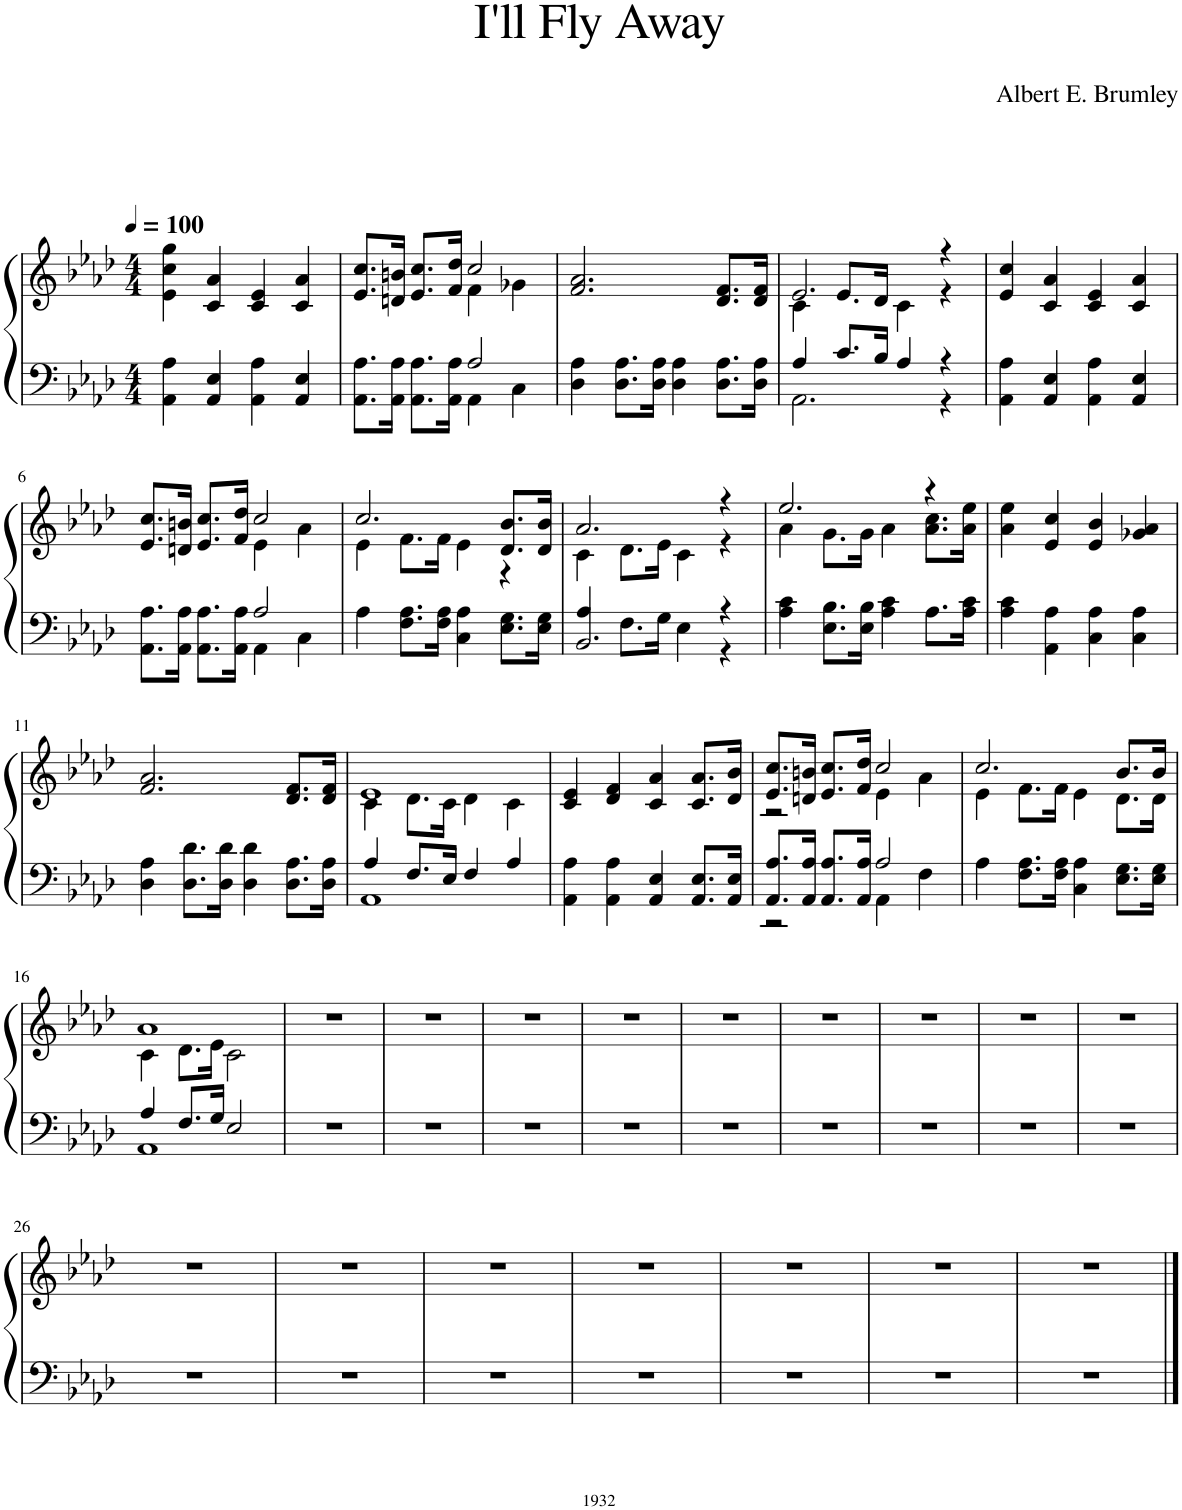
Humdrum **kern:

**kern	**kern
*part1	*part1
*staff2	*staff1
*I"Piano	*
*I'Pno.	*
*clefF4	*clefG2
*k[b-e-a-d-]	*k[b-e-a-d-]
*M4/4	*M4/4
*MM100	*MM100
=1	=1
4AA-\ 4A-\	4e-\ 4cc\ 4gg\
4AA-/ 4E-/	4c/ 4a-/
4AA-\ 4A-\	4c/ 4e-/
4AA-/ 4E-/	4c/ 4a-/
=2	=2
*^	*^
8.AA-\ 8.A-\L	2ryy	8.e-/ 8.cc/L	2ryy
16AA-\ 16A-\Jk	.	16dn/ 16bn/Jk	.
8.AA-\ 8.A-\L	.	8.e-/ 8.cc/L	.
16AA-\ 16A-\Jk	.	16f/ 16dd-/Jk	.
2A-/	4AA-\	2cc/	4f\
.	4C\	.	4g-X\
*v	*v	*	*
*	*v	*v
=3	=3
4D-\ 4A-\	2.f/ 2.a-/
8.D-\ 8.A-\L	.
16D-\ 16A-\Jk	.
4D-\ 4A-\	.
8.D-\ 8.A-\L	8.d-/ 8.f/L
16D-\ 16A-\Jk	16d-/ 16f/Jk
=4	=4
*^	*^
4A-/	2.AA-\	2.e-/	4c\
8.c/L	.	.	8.e-/L
16B-/Jk	.	.	16d-/Jk
4A-/	.	.	4c\
4r	4r	4r	4r
*v	*v	*	*
*	*v	*v
=5	=5
4AA-\ 4A-\	4e-/ 4cc/
4AA-/ 4E-/	4c/ 4a-/
4AA-\ 4A-\	4c/ 4e-/
4AA-/ 4E-/	4c/ 4a-/
!!LO:LB:g=z
=6	=6
*^	*^
8.AA-\ 8.A-\L	2ryy	8.e-/ 8.cc/L	2ryy
16AA-\ 16A-\Jk	.	16dn/ 16bn/Jk	.
8.AA-\ 8.A-\L	.	8.e-/ 8.cc/L	.
16AA-\ 16A-\Jk	.	16f/ 16dd-/Jk	.
2A-/	4AA-\	2cc/	4e-\
.	4C\	.	4a-\
*v	*v	*	*
=7	=7	=7
4A-\	2.cc/	4e-\
8.F\ 8.A-\L	.	8.f\L
16F\ 16A-\Jk	.	16f\Jk
4C\ 4A-\	.	4e-\
8.E-\ 8.G\L	8.d-/ 8.b-/L	4r
16E-\ 16G\Jk	16d-/ 16b-/Jk	.
=8	=8	=8
*^	*	*
2.BB-/	4A-/	2.a-/	4c\
.	8.F\L	.	8.d-\L
.	16G\Jk	.	16e-\Jk
.	4E-\	.	4c\
4r	4r	4r	4r
*v	*v	*	*
=9	=9	=9
4A-\ 4c\	2.ee-/	4a-\
8.E-\ 8.B-\L	.	8.g\L
16E-\ 16B-\Jk	.	16g\Jk
4A-\ 4c\	.	4a-\
8.A-\L	4r	8.a-\ 8.cc\L
16A-\ 16c\Jk	.	16a-\ 16ee-\Jk
*	*v	*v
=10	=10
4A-\ 4c\	4a-\ 4ee-\
4AA-\ 4A-\	4e-/ 4cc/
4C\ 4A-\	4e-/ 4b-/
4C\ 4A-\	4g-X/ 4a-/
!!LO:LB:g=z
=11	=11
4D-\ 4A-\	2.f/ 2.a-/
8.D-\ 8.d-\L	.
16D-\ 16d-\Jk	.
4D-\ 4d-\	.
8.D-\ 8.A-\L	8.d-/ 8.f/L
16D-\ 16A-\Jk	16d-/ 16f/Jk
=12	=12
*^	*^
4A-/	1AA-	1e-	4c\
8.F/L	.	.	8.d-\L
16E-/Jk	.	.	16c\Jk
4F/	.	.	4d-\
4A-/	.	.	4c\
*v	*v	*	*
*	*v	*v
=13	=13
4AA-\ 4A-\	4c/ 4e-/
4AA-\ 4A-\	4d-/ 4f/
4AA-/ 4E-/	4c/ 4a-/
8.AA-/ 8.E-/L	8.c/ 8.a-/L
16AA-/ 16E-/Jk	16d-/ 16b-/Jk
=14	=14
*^	*^
8.AA-/ 8.A-/L	2r	8.e-/ 8.cc/L	2r
16AA-/ 16A-/Jk	.	16dn/ 16bn/Jk	.
8.AA-/ 8.A-/L	.	8.e-/ 8.cc/L	.
16AA-/ 16A-/Jk	.	16f/ 16dd-/Jk	.
2A-/	4AA-\	2cc/	4e-\
.	4F\	.	4a-\
*v	*v	*	*
=15	=15	=15
4A-\	2.cc/	4e-\
8.F\ 8.A-\L	.	8.f\L
16F\ 16A-\Jk	.	16f\Jk
4C\ 4A-\	.	4e-\
8.E-\ 8.G\L	8.b-/L	8.d-\L
16E-\ 16G\Jk	16b-/Jk	16d-\Jk
!!LO:LB:g=z	!!
=16	=16	=16
*^	*	*
4A-/	1AA-	1a-	4c\
8.F/L	.	.	8.d-\L
16G/Jk	.	.	16e-\Jk
2E-/	.	.	2c\
*v	*v	*	*
*	*v	*v
=17	=17
1r	1r
=18	=18
1r	1r
=19	=19
1r	1r
=20	=20
1r	1r
=21	=21
1r	1r
=22	=22
1r	1r
=23	=23
1r	1r
=24	=24
1r	1r
=25	=25
1r	1r
!!LO:LB:g=z
=26	=26
1r	1r
=27	=27
1r	1r
=28	=28
1r	1r
=29	=29
1r	1r
=30	=30
1r	1r
=31	=31
1r	1r
=32	=32
1r	1r
==	==
*-	*-
